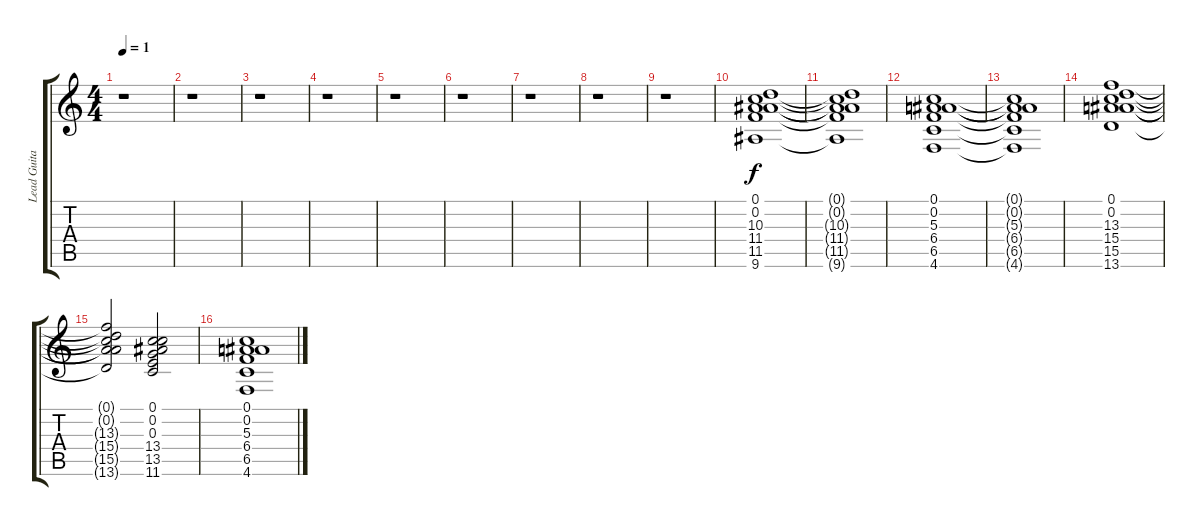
\track ("Lead Guitar (Crunch)" "Lead Guita") {instrument overdrivenguitar}
\staff {score tabs}
\tuning (C4 Bb3 E3 B2 Gb2 Db2) {hide}
\ts (4 4)
\tempo 1
\clef g2
\ks c
r.1{dy f} |
r.1 |
r.1 |
r.1 |
r.1 |
r.1 |
r.1 |
r.1 |
r.1 |
(0.1 0.2 10.3 11.4 11.5 9.6).1 |
(0.1{t} 0.2{t} 10.3{t} 11.4{t} 11.5{t} 9.6{t}).1 |
(0.1 0.2 5.3 6.4 6.5 4.6).1 |
(0.1{t} 0.2{t} 5.3{t} 6.4{t} 6.5{t} 4.6{t}).1 |
(0.1 0.2 13.3 15.4 15.5 13.6).1 |
(0.1{t} 0.2{t} 13.3{t} 15.4{t} 15.5{t} 13.6{t}).2 (0.1 0.2 0.3 13.4 13.5 11.6).2 |
(0.1 0.2 5.3 6.4 6.5 4.6).1
